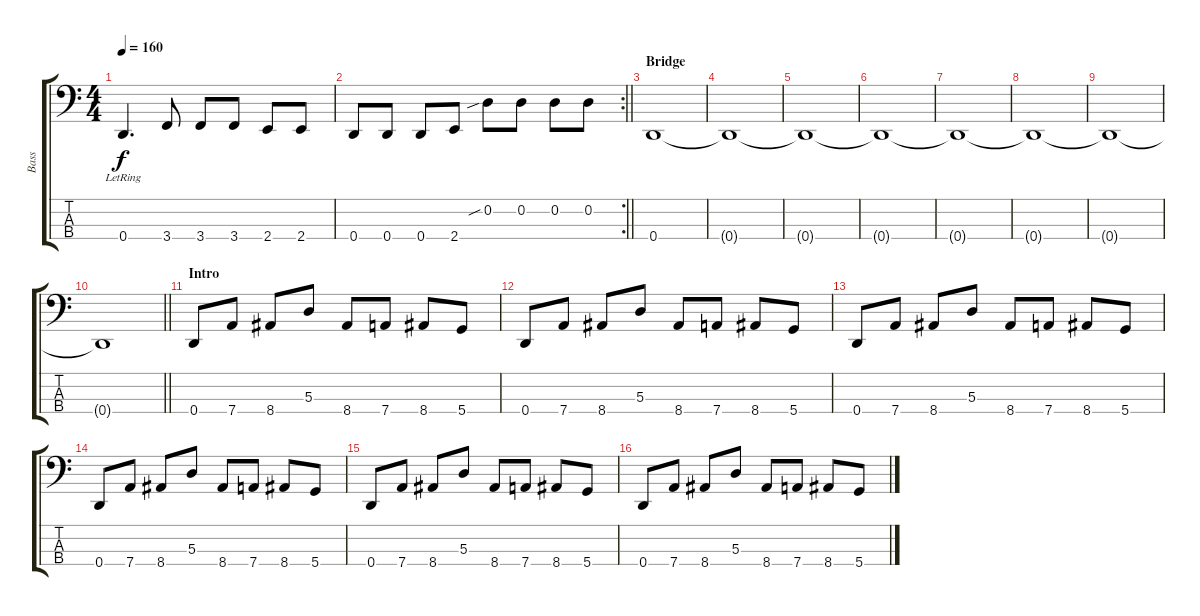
\track ("Bass" "Bass") {instrument electricbassfinger}
\staff {score tabs}
\tuning (G2 D2 A1 D1) {hide}
\ts (4 4)
\tempo 160
\clef f4
\ks c
0.4{lr}.4{d dy f} 3.4.8 3.4.8 3.4.8 2.4.8 2.4.8 |
\rc 2
\barLineRight lightlight
0.4.8 0.4.8 0.4.8 2.4.8 0.2{sib}.8 0.2.8 0.2.8 0.2.8 |
\section ("" "Bridge")
0.4.1 |
0.4{t}.1 |
0.4{t}.1 |
0.4{t}.1 |
0.4{t}.1 |
0.4{t}.1 |
0.4{t}.1 |
\barLineRight lightlight
0.4{t}.1 |
\section ("" "Intro")
0.4.8 7.4.8 8.4.8 5.3.8 8.4.8 7.4.8 8.4.8 5.4.8 |
0.4.8 7.4.8 8.4.8 5.3.8 8.4.8 7.4.8 8.4.8 5.4.8 |
0.4.8 7.4.8 8.4.8 5.3.8 8.4.8 7.4.8 8.4.8 5.4.8 |
0.4.8 7.4.8 8.4.8 5.3.8 8.4.8 7.4.8 8.4.8 5.4.8 |
0.4.8 7.4.8 8.4.8 5.3.8 8.4.8 7.4.8 8.4.8 5.4.8 |
0.4.8 7.4.8 8.4.8 5.3.8 8.4.8 7.4.8 8.4.8 5.4.8
